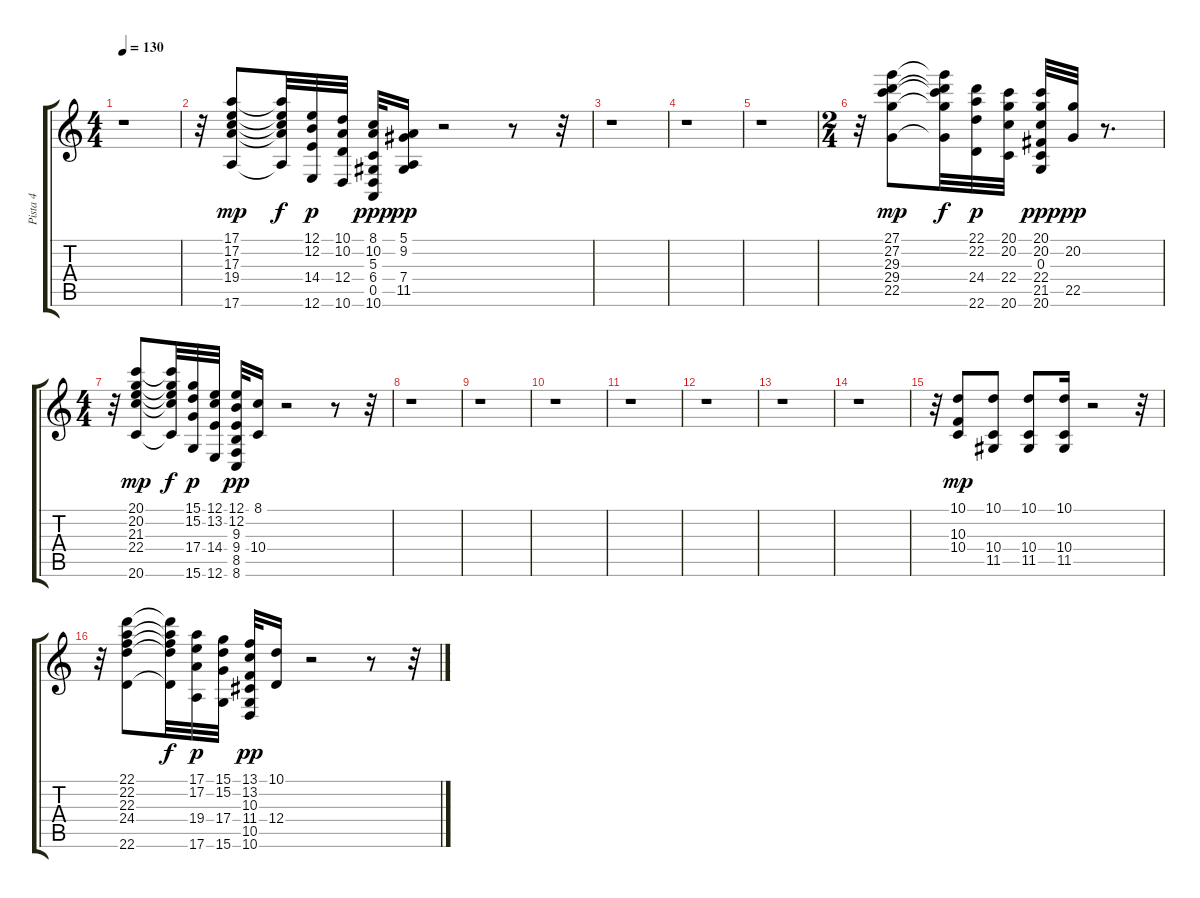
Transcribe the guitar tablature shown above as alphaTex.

\track ("Pista 4" "Pista 4") {instrument brasssection}
\staff {score tabs}
\tuning (E4 B3 G3 D3 A2 E2) {hide}
\ts (4 4)
\tempo 130
\clef g2
\ks c
r.1{dy pp} |
r.32 (17.1 17.2 17.3 19.4 17.6).8{dy mp} (17.1{t} 17.2{t} 17.3{t} 19.4{t} 17.6{t}).32{dy f} (12.1 12.2 14.4 12.6).32{dy p} (10.1 10.2 12.4 10.6).32 (8.1 10.2 5.3 6.4 0.5 10.6).32{dy ppp} (5.1 9.2 7.4 11.5).16{dy pp} r.2 r.8 r.32 |
r.1 |
r.1 |
r.1 |
\ts (2 4)
r.32 (27.1 27.2 29.3 29.4 22.5).8{dy mp} (27.1{t} 27.2{t} 29.3{t} 29.4{t} 22.5{t}).32{dy f} (22.1 22.2 24.4 22.6).32{dy p} (20.1 20.2 22.4 20.6).32 (20.1 20.2 0.3 22.4 21.5 20.6).32{dy ppp} (20.2 22.5).32{dy pp} r.8{d} |
\ts (4 4)
r.32 (20.1 20.2 21.3 22.4 20.6).8{dy mp} (20.1{t} 20.2{t} 21.3{t} 22.4{t} 20.6{t}).32{dy f} (15.1 15.2 17.4 15.6).32{dy p} (12.1 13.2 14.4 12.6).32 (12.1 12.2 9.3 9.4 8.5 8.6).32{dy pp} (8.1 10.4).16 r.2 r.8 r.32 |
r.1 |
r.1 |
r.1 |
r.1 |
r.1 |
r.1 |
r.1 |
r.32 (10.1 10.3 10.4).8{dy mp} (10.1 10.4 11.5).8 (10.1 10.4 11.5).8 (10.1 10.4 11.5).16 r.2 r.32 |
r.32 (22.1 22.2 22.3 24.4 22.6).8 (22.1{t} 22.2{t} 22.3{t} 24.4{t} 22.6{t}).32{dy f} (17.1 17.2 19.4 17.6).32{dy p} (15.1 15.2 17.4 15.6).32 (13.1 13.2 10.3 11.4 10.5 10.6).32{dy pp} (10.1 12.4).16 r.2 r.8 r.32
